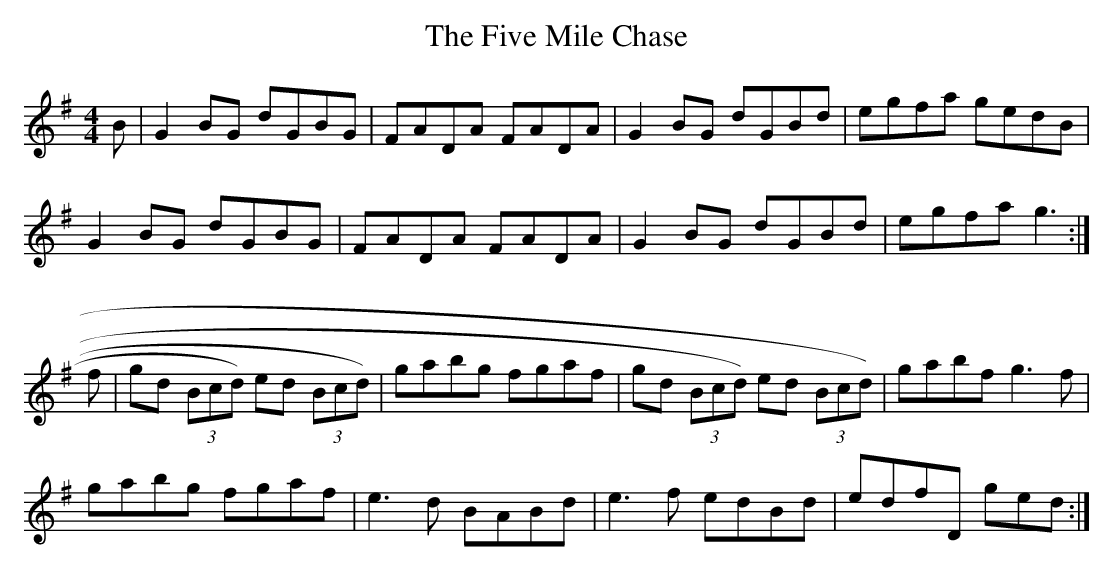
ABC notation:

X:1
T:Five Mile Chase, The
M:4/4
L:1/8
K:G
B|G2BG dGBG|FADA FADA|G2BG dGBd|egfa gedB|!
G2BG dGBG|FADA FADA|G2BG dGBd|egfa g3:|!
f|gd (3Bcd) ed (3Bcd)|gabg fgaf|gd (3Bcd) ed (3Bcd)|gabf g3f|!
gabg fgaf|e3d BABd|e3f edBd|edfD ged:|!
